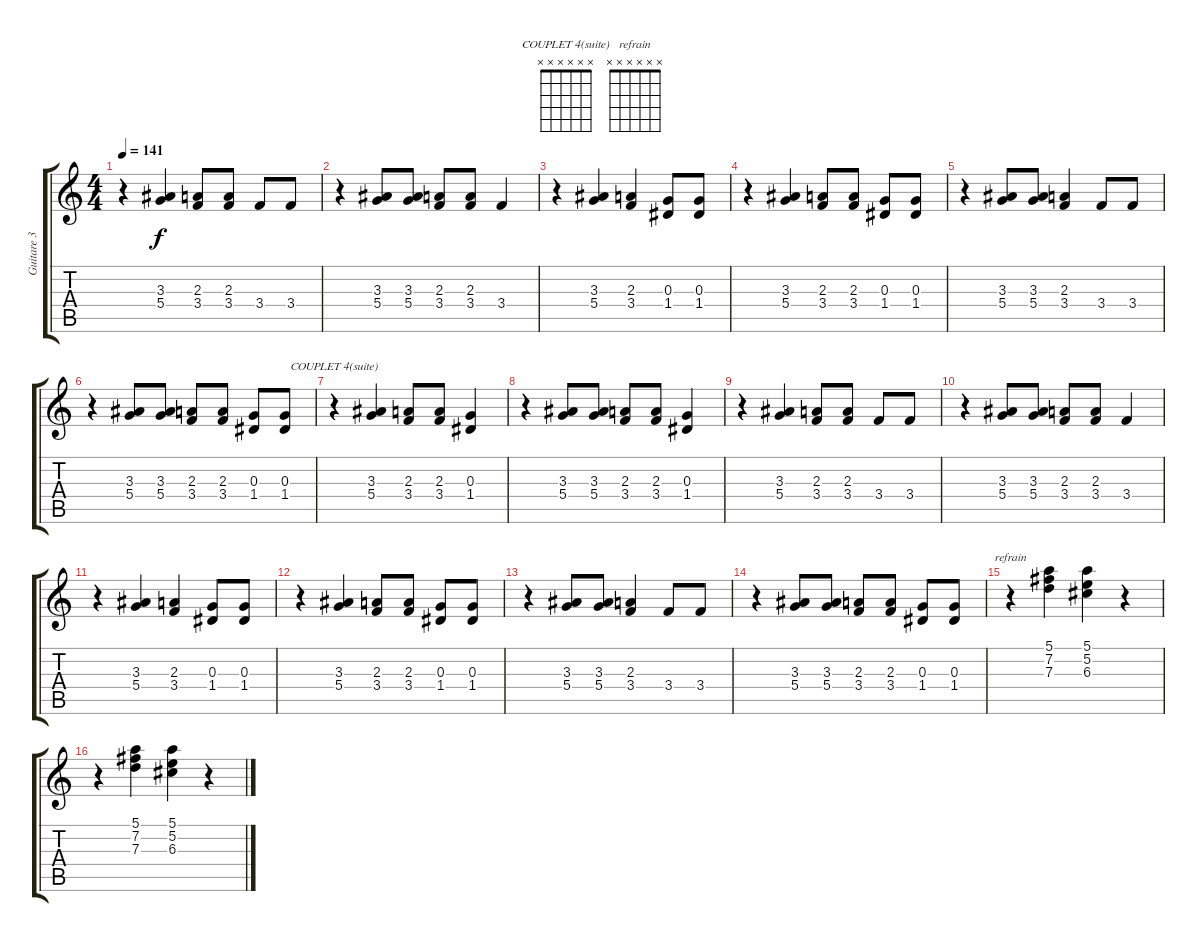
\track ("Guitare 3" "Guitare 3") {instrument distortionguitar}
\staff {score tabs}
\tuning (E4 B3 G3 D3 A2 E2) {hide}
\chord ("COUPLET 4(suite)" x x x x x x) {firstfret 0}
\chord ("refrain" x x x x x x) {firstfret 0}
\ts (4 4)
\tempo 141
\clef g2
\ks c
r.4{dy f} (3.3 5.4).4 (2.3 3.4).8 (2.3 3.4).8 3.4.8 3.4.8 |
r.4 (3.3 5.4).8 (3.3 5.4).8 (2.3 3.4).8 (2.3 3.4).8 3.4.4 |
r.4 (3.3 5.4).4 (2.3 3.4).4 (0.3 1.4).8 (0.3 1.4).8 |
r.4 (3.3 5.4).4 (2.3 3.4).8 (2.3 3.4).8 (0.3 1.4).8 (0.3 1.4).8 |
r.4 (3.3 5.4).8 (3.3 5.4).8 (2.3 3.4).4 3.4.8 3.4.8 |
r.4 (3.3 5.4).8 (3.3 5.4).8 (2.3 3.4).8 (2.3 3.4).8 (0.3 1.4).8 (0.3 1.4).8 |
r.4{ch "COUPLET 4(suite)"} (3.3 5.4).4 (2.3 3.4).8 (2.3 3.4).8 (0.3 1.4).4 |
r.4 (3.3 5.4).8 (3.3 5.4).8 (2.3 3.4).8 (2.3 3.4).8 (0.3 1.4).4 |
r.4 (3.3 5.4).4 (2.3 3.4).8 (2.3 3.4).8 3.4.8 3.4.8 |
r.4 (3.3 5.4).8 (3.3 5.4).8 (2.3 3.4).8 (2.3 3.4).8 3.4.4 |
r.4 (3.3 5.4).4 (2.3 3.4).4 (0.3 1.4).8 (0.3 1.4).8 |
r.4 (3.3 5.4).4 (2.3 3.4).8 (2.3 3.4).8 (0.3 1.4).8 (0.3 1.4).8 |
r.4 (3.3 5.4).8 (3.3 5.4).8 (2.3 3.4).4 3.4.8 3.4.8 |
r.4 (3.3 5.4).8 (3.3 5.4).8 (2.3 3.4).8 (2.3 3.4).8 (0.3 1.4).8 (0.3 1.4).8 |
r.4{ch "refrain"} (5.1 7.2 7.3).4 (5.1 5.2 6.3).4 r.4 |
r.4 (5.1 7.2 7.3).4 (5.1 5.2 6.3).4 r.4
